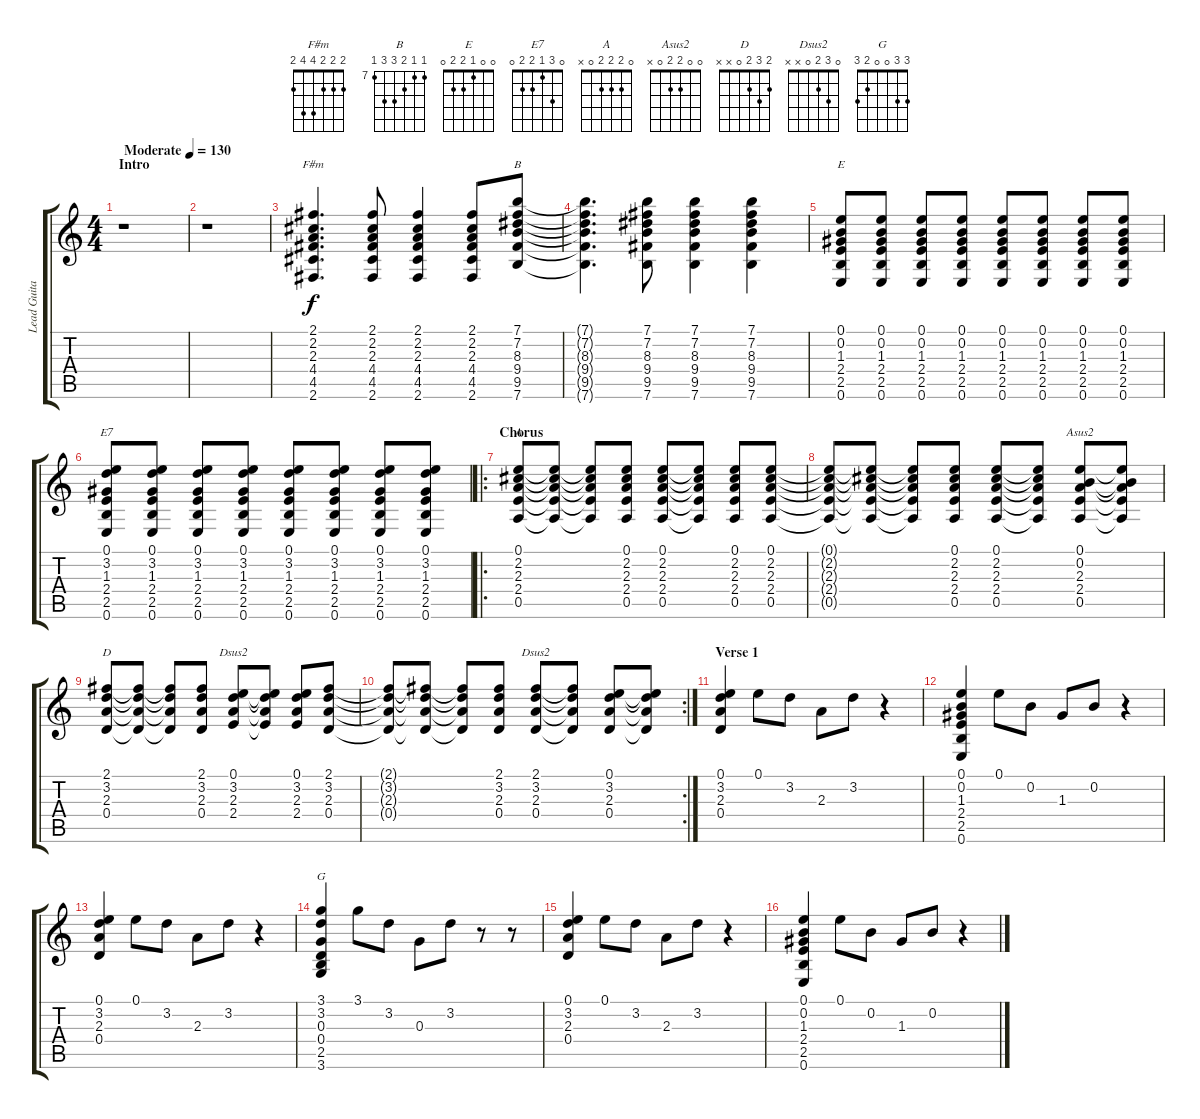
\track ("Lead Guitar" "Lead Guita") {instrument electricguitarclean}
\staff {score tabs}
\tuning (E4 B3 G3 D3 A2 E2) {hide}
\chord ("F#m" 2 2 2 4 4 2)
\chord ("B" 7 7 8 9 9 7) {firstfret 7}
\chord ("E" 0 0 1 2 2 0)
\chord ("E7" 0 3 1 2 2 0)
\chord ("A" 0 2 2 2 0 x)
\chord ("Asus2" 0 0 2 2 0 x)
\chord ("D" 2 3 2 0 x x)
\chord ("Dsus2" 0 3 2 2 x x)
\chord ("Dsus2" 0 3 2 0 x x)
\chord ("G" 3 3 0 0 2 3)
\ts (4 4)
\section ("" "Intro")
\tempo (130 "Moderate")
\clef g2
\ks c
r.1{dy f instrument electricguitarclean} |
r.1 |
(2.1 2.2 2.3 4.4 4.5 2.6).4{d ch "F#m"} (2.1 2.2 2.3 4.4 4.5 2.6).8 (2.1 2.2 2.3 4.4 4.5 2.6).4 (2.1 2.2 2.3 4.4 4.5 2.6).8 (7.1 7.2 8.3 9.4 9.5 7.6).8{ch "B"} |
(7.1{t} 7.2{t} 8.3{t} 9.4{t} 9.5{t} 7.6{t}).4{d} (7.1 7.2 8.3 9.4 9.5 7.6).8 (7.1 7.2 8.3 9.4 9.5 7.6).4 (7.1 7.2 8.3 9.4 9.5 7.6).4 |
(0.1 0.2 1.3 2.4 2.5 0.6).8{ch "E"} (0.1 0.2 1.3 2.4 2.5 0.6).8 (0.1 0.2 1.3 2.4 2.5 0.6).8 (0.1 0.2 1.3 2.4 2.5 0.6).8 (0.1 0.2 1.3 2.4 2.5 0.6).8 (0.1 0.2 1.3 2.4 2.5 0.6).8 (0.1 0.2 1.3 2.4 2.5 0.6).8 (0.1 0.2 1.3 2.4 2.5 0.6).8 |
(0.1 3.2 1.3 2.4 2.5 0.6).8{ch "E7"} (0.1 3.2 1.3 2.4 2.5 0.6).8 (0.1 3.2 1.3 2.4 2.5 0.6).8 (0.1 3.2 1.3 2.4 2.5 0.6).8 (0.1 3.2 1.3 2.4 2.5 0.6).8 (0.1 3.2 1.3 2.4 2.5 0.6).8 (0.1 3.2 1.3 2.4 2.5 0.6).8 (0.1 3.2 1.3 2.4 2.5 0.6).8 |
\ro
\section ("" "Chorus")
(0.1 2.2 2.3 2.4 0.5).8{ch "A"} (0.1{t} 2.2{t} 2.3{t} 2.4{t} 0.5{t}).8 (0.1{t} 2.2{t} 2.3{t} 2.4{t} 0.5{t}).8 (0.1 2.2 2.3 2.4 0.5).8 (0.1 2.2 2.3 2.4 0.5).8 (0.1{t} 2.2{t} 2.3{t} 2.4{t} 0.5{t}).8 (0.1 2.2 2.3 2.4 0.5).8 (0.1 2.2 2.3 2.4 0.5).8 |
(0.1{t} 2.2{t} 2.3{t} 2.4{t} 0.5{t}).8 (0.1{t} 2.2{t} 2.3{t} 2.4{t} 0.5{t}).8 (0.1{t} 2.2{t} 2.3{t} 2.4{t} 0.5{t}).8 (0.1 2.2 2.3 2.4 0.5).8 (0.1 2.2 2.3 2.4 0.5).8 (0.1{t} 2.2{t} 2.3{t} 2.4{t} 0.5{t}).8 (0.1 0.2 2.3 2.4 0.5).8{ch "Asus2"} (0.1{t} 0.2{t} 2.3{t} 2.4{t} 0.5{t}).8 |
(2.1 3.2 2.3 0.4).8{ch "D"} (2.1{t} 3.2{t} 2.3{t} 0.4{t}).8 (2.1{t} 3.2{t} 2.3{t} 0.4{t}).8 (2.1 3.2 2.3 0.4).8 (0.1 3.2 2.3 2.4).8{ch "Dsus2"} (0.1{t} 3.2{t} 2.3{t} 2.4{t}).8 (0.1 3.2 2.3 2.4).8 (2.1 3.2 2.3 0.4).8 |
\rc 2
(2.1{t} 3.2{t} 2.3{t} 0.4{t}).8 (2.1{t} 3.2{t} 2.3{t} 0.4{t}).8 (2.1{t} 3.2{t} 2.3{t} 0.4{t}).8 (2.1 3.2 2.3 0.4).8 (2.1 3.2 2.3 0.4).8{ch "Dsus2"} (2.1{t} 3.2{t} 2.3{t} 0.4{t}).8 (0.1 3.2 2.3 0.4).8 (0.1{t} 3.2{t} 2.3{t} 0.4{t}).8 |
\section ("" "Verse 1")
(0.1 3.2 2.3 0.4).4 0.1.8 3.2.8 2.3.8 3.2.8 r.4 |
(0.1 0.2 1.3 2.4 2.5 0.6).4 0.1.8 0.2.8 1.3.8 0.2.8 r.4 |
(0.1 3.2 2.3 0.4).4 0.1.8 3.2.8 2.3.8 3.2.8 r.4 |
(3.1 3.2 0.3 0.4 2.5 3.6).4{ch "G"} 3.1.8 3.2.8 0.3.8 3.2.8 r.8 r.8 |
(0.1 3.2 2.3 0.4).4 0.1.8 3.2.8 2.3.8 3.2.8 r.4 |
(0.1 0.2 1.3 2.4 2.5 0.6).4 0.1.8 0.2.8 1.3.8 0.2.8 r.4
